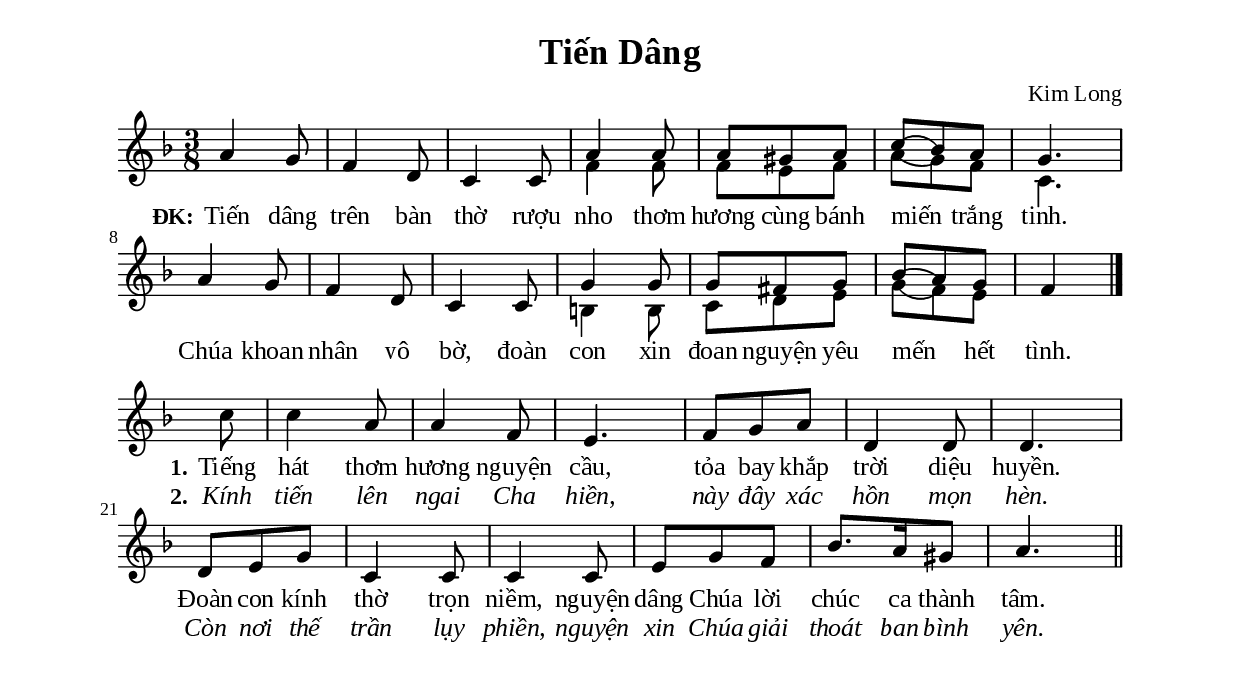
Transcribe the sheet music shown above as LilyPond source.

% Cài đặt chung
\version "2.20.0"
\include "english.ly"

\header {
  title = "Tiến Dâng"
  composer = "Kim Long"
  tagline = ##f
}

global = {
  \key f \major
  \time 3/8
}

\paper {
  #(set-paper-size "a4")
  top-margin = 15\mm
  bottom-margin = 15\mm
  left-margin = 20\mm
  right-margin = 20\mm
  indent = #0
  #(define fonts
	 (make-pango-font-tree "Liberation Serif"
	 		       "Liberation Serif"
			       "Liberation Serif"
			       (/ 20 20)))
}

inNghieng = { \override LyricText.font-shape = #'italic }

% Nhạc điệp khúc
nhacDiepKhucSop = \relative c'' {
  a4 g8 |
  f4 d8 |
  c4 c8 |
  a'4 a8 |
  a gs a |
  c _(bf) a |
  g4. |
  a4 g8 |
  f4 d8 |
  c4 c8 |
  g'4 g8 |
  g fs g |
  bf _(a) g |
  f4 \bar "|."
}

nhacDiepKhucBass = \relative c' {
  \skip 4.
  \skip 4.
  \skip 4.
  f4 f8 |
  f e f |
  a ^(g) f |
  c4. |
  \skip 4.
  \skip 4.
  \skip 4.
  b!4 b8 |
  c d e |
  g ^(f) e
}

% Nhạc phiên khúc
nhacPhienKhuc = \relative c'' {
  \set Score.currentBarNumber = #15
  \partial 8 c8 |
  c4 a8 |
  a4 f8 |
  e4. |
  f8 g a |
  d,4 d8 |
  d4. |
  d8 e g |
  c,4 c8 |
  c4 c8 |
  e g f |
  bf8. a16 gs8 |
  a4. \bar "||"
}

% Lời điệp khúc
loiDiepKhuc = \lyricmode {
  \set stanza = #"ĐK:"
  Tiến dâng trên bàn thờ rượu nho thơm hương
  cùng bánh miến trắng tinh.
  Chúa khoan nhân vô bờ,
  đoàn con xin đoan nguyện yêu mến hết tình.
}

% Lời phiên khúc
loiPhienKhucMot = \lyricmode {
  \set stanza = #"1."
  Tiếng hát thơm hương nguyện cầu,
  tỏa bay khắp trời diệu huyền.
  Đoàn con kính thờ trọn niềm,
  nguyện dâng Chúa lời chúc ca thành tâm.
}

loiPhienKhucHai = \lyricmode {
  \set stanza = #"2."
  Kính tiến lên ngai Cha hiền,
  này đây xác hồn mọn hèn.
  Còn nơi thế trần lụy phiền,
  nguyện xin Chúa giải thoát ban bình yên.
}

% Dàn trang
\score {
  \new ChoirStaff <<
    \new Staff = chorus <<
      \new Voice = "sopranos" {
        \voiceOne \global \stemUp \nhacDiepKhucSop
      }
      \new Voice = "basses" {
        \voiceTwo \global \stemDown \nhacDiepKhucBass
      }
    >>
    \new Lyrics = basses
    \context Lyrics = basses \lyricsto sopranos \loiDiepKhuc
  >>
}

\score {
  \new ChoirStaff <<
    \new Staff = verses <<
      \override Staff.TimeSignature.transparent = ##t
      \new Voice = "verse" {
        \global \stemNeutral \nhacPhienKhuc
      }
    >>
    \new Lyrics \lyricsto verse \loiPhienKhucMot
    \new Lyrics \with \inNghieng \lyricsto verse \loiPhienKhucHai
  >>
}
